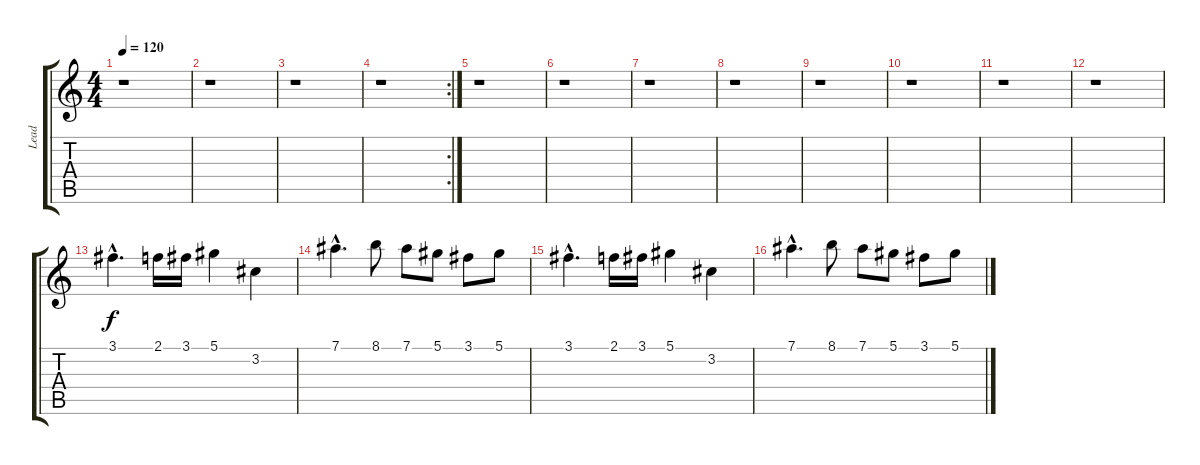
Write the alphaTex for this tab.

\track ("Lead" "Lead") {instrument overdrivenguitar}
\staff {score tabs}
\tuning (Eb4 Bb3 Gb3 Db3 Ab2 Eb2) {hide}
\ts (4 4)
\tempo 120
\clef g2
\ks c
r.1{dy f} |
r.1 |
r.1 |
\rc 2
r.1 |
r.1 |
r.1 |
r.1 |
r.1 |
r.1 |
r.1 |
r.1 |
r.1 |
3.1{hac}.4{d} 2.1.16 3.1.16 5.1.4 3.2.4 |
7.1{hac}.4{d} 8.1.8 7.1.8 5.1.8 3.1.8 5.1.8 |
3.1{hac}.4{d} 2.1.16 3.1.16 5.1.4 3.2.4 |
7.1{hac}.4{d} 8.1.8 7.1.8 5.1.8 3.1.8 5.1.8
